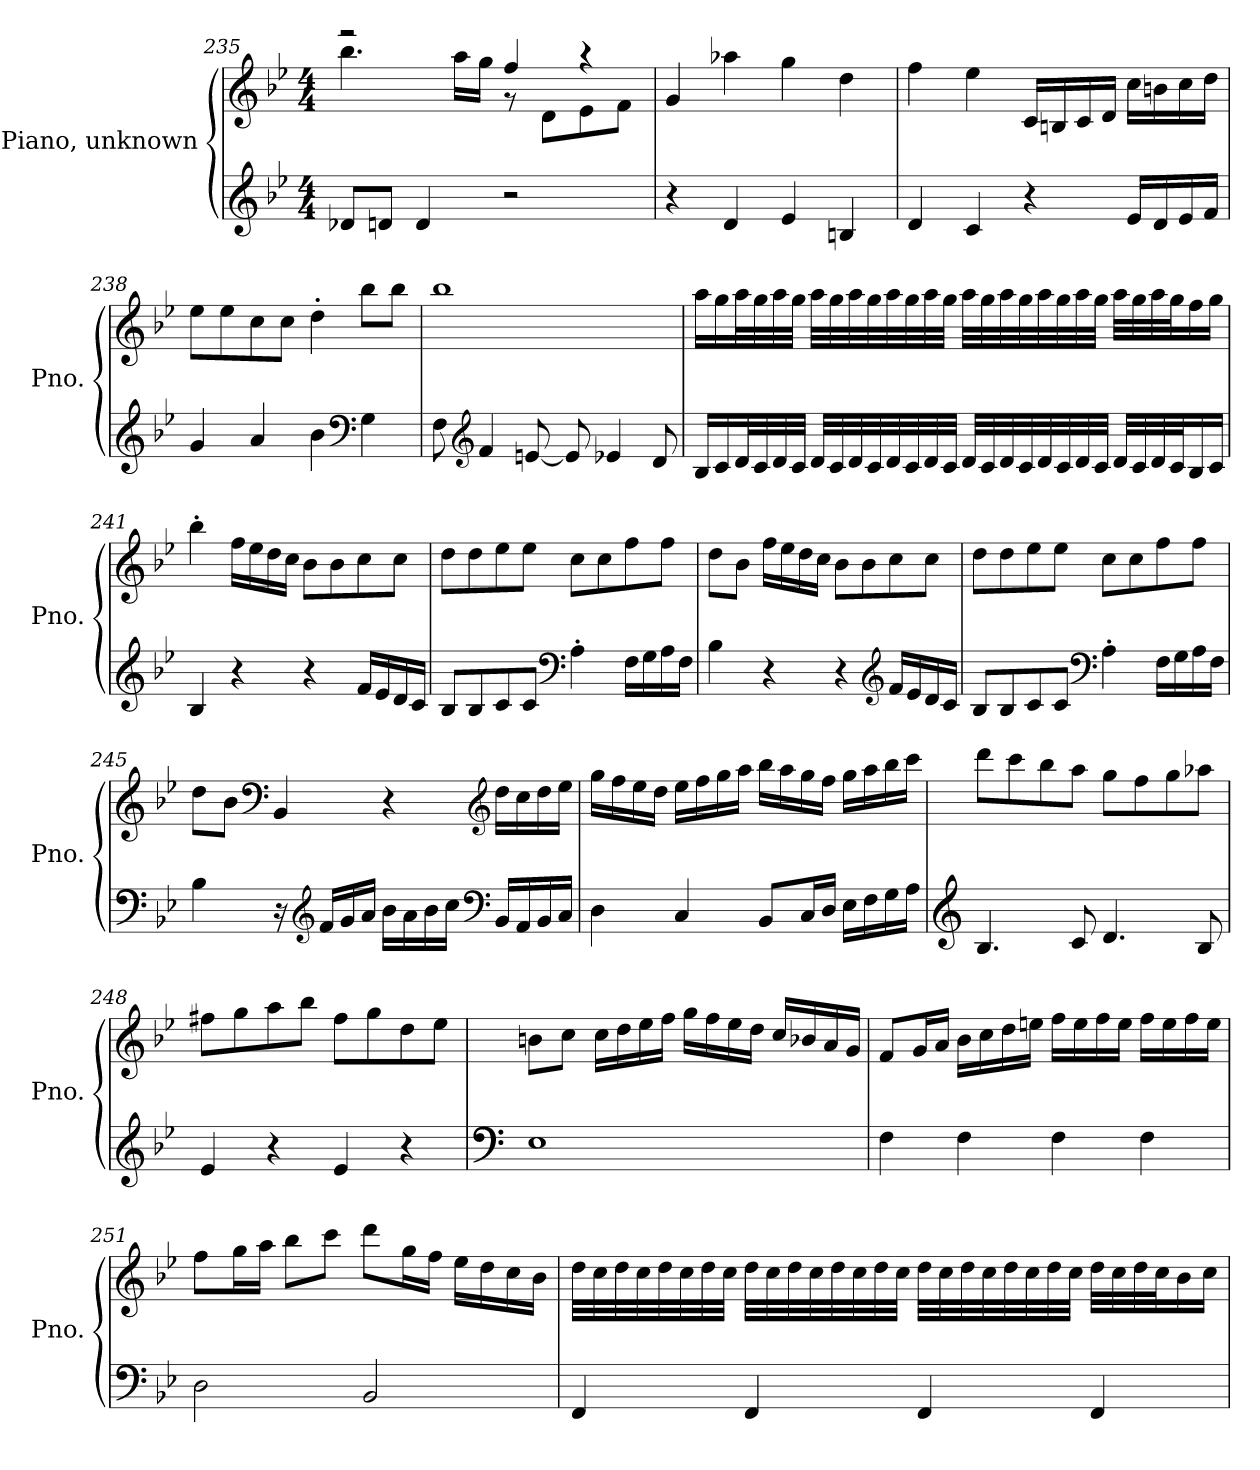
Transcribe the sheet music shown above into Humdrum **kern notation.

**kern	**kern
*part1	*part1
*staff2	*staff1
*I"Piano, unknown	*
*I'Pno.	*
*clefG2	*clefG2
*k[b-e-]	*k[b-e-]
*M4/4	*M4/4
=235	=235
*	*^
8d-X/L	2r	4.bb-\
8dn/J	.	.
4d/	.	.
.	.	16aa\LL
.	.	16gg\JJ
2r	4ff/	8r
.	.	8d\L
.	4r	8e-\
.	.	8f\J
*	*v	*v
=236	=236
4r	4g/
4d/	4aa-X\
4e-/	4gg\
4Bn/	4dd\
=237	=237
4d/	4ff\
4c/	4ee-\
4r	16c/LL
.	16Bn/
.	16c/
.	16d/JJ
16e-/LL	16cc\LL
16d/	16bn\
16e-/	16cc\
16f/JJ	16dd\JJ
!!LO:LB:g=z
=238	=238
4g/	8ee-\L
.	8ee-\
4a/	8cc\
.	8cc\J
4b-\	4dd'\
*clefF4	*
4G\	8bb-\L
.	8bb-\J
=239	=239
8F\	1bb-
*clefG2	*
4f/	.
[8en/	.
8e/]	.
4e-X/	.
8d/	.
!!LO:LB:g=z
=240	=240
16B-/LL	16aa\LL
16c/	16gg\
32d/L	32aa\L
32c/	32gg\
32d/	32aa\
32c/JJJ	32gg\JJJ
32d/LLL	32aa\LLL
32c/	32gg\
32d/	32aa\
32c/	32gg\
32d/	32aa\
32c/	32gg\
32d/	32aa\
32c/JJJ	32gg\JJJ
32d/LLL	32aa\LLL
32c/	32gg\
32d/	32aa\
32c/	32gg\
32d/	32aa\
32c/	32gg\
32d/	32aa\
32c/JJJ	32gg\JJJ
32d/LLL	32aa\LLL
32c/	32gg\
32d/	32aa\
32c/J	32gg\J
16B-/	16ff\
16c/JJ	16gg\JJ
=241	=241
4B-/	4bb-'\
4r	16ff\LL
.	16ee-\
.	16dd\
.	16cc\JJ
4r	8b-\L
.	8b-\
16f/LL	8cc\
16e-/	.
16d/	8cc\J
16c/JJ	.
!!LO:LB:g=z
=242	=242
8B-/L	8dd\L
8B-/	8dd\
8c/	8ee-\
8c/J	8ee-\J
*clefF4	*
4A'\	8cc\L
.	8cc\
16F\LL	8ff\
16G\	.
16A\	8ff\J
16F\JJ	.
=243	=243
4B-\	8dd\L
.	8b-\J
4r	16ff\LL
.	16ee-\
.	16dd\
.	16cc\JJ
4r	8b-\L
.	8b-\
*clefG2	*
16f/LL	8cc\
16e-/	.
16d/	8cc\J
16c/JJ	.
=244	=244
8B-/L	8dd\L
8B-/	8dd\
8c/	8ee-\
8c/J	8ee-\J
*clefF4	*
4A'\	8cc\L
.	8cc\
16F\LL	8ff\
16G\	.
16A\	8ff\J
16F\JJ	.
!!LO:LB:g=z
=245	=245
4B-\	8dd\L
.	8b-\J
*	*clefF4
16r	4BB-/
*clefG2	*
16f/LL	.
16g/	.
16a/JJ	.
16b-\LL	4r
16a\	.
16b-\	.
16cc\JJ	.
*clefF4	*clefG2
16BB-/LL	16dd\LL
16AA/	16cc\
16BB-/	16dd\
16C/JJ	16ee-\JJ
=246	=246
4D\	16gg\LL
.	16ff\
.	16ee-\
.	16dd\JJ
4C/	16ee-\LL
.	16ff\
.	16gg\
.	16aa\JJ
8BB-/L	16bb-\LL
.	16aa\
16C/L	16gg\
16D/JJ	16ff\JJ
16E-\LL	16gg\LL
16F\	16aa\
16G\	16bb-\
16A\JJ	16ccc\JJ
!!LO:LB:g=z
=247	=247
*clefG2	*
4.B-/	8ddd\L
.	8ccc\
.	8bb-\
8c/	8aa\J
4.d/	8gg\L
.	8ff\
.	8gg\
8B-/	8aa-X\J
=248	=248
4e-/	8ff#X\L
.	8gg\
4r	8aa\
.	8bb-\J
4e-/	8ff#\L
.	8gg\
4r	8dd\
.	8ee-\J
=249	=249
*clefF4	*
1E-	8bn\L
.	8cc\J
.	16cc\LL
.	16dd\
.	16ee-\
.	16ff\JJ
.	16gg\LL
.	16ff\
.	16ee-\
.	16dd\JJ
.	16cc/LL
.	16b-X/
.	16a/
.	16g/JJ
!!LO:PB:g=z
=250	=250
4F\	8f/L
.	16g/L
.	16a/JJ
4F\	16b-\LL
.	16cc\
.	16dd\
.	16een\JJ
4F\	16ff\LL
.	16ee\
.	16ff\
.	16ee\JJ
4F\	16ff\LL
.	16ee\
.	16ff\
.	16ee\JJ
=251	=251
2D\	8ff\L
.	16gg\L
.	16aa\JJ
.	8bb-\L
.	8ccc\J
2BB-/	8ddd\L
.	16gg\L
.	16ff\JJ
.	16ee-\LL
.	16dd\
.	16cc\
.	16b-\JJ
!!LO:LB:g=z
=252	=252
4FF/	32dd\LLL
.	32cc\
.	32dd\
.	32cc\
.	32dd\
.	32cc\
.	32dd\
.	32cc\JJJ
4FF/	32dd\LLL
.	32cc\
.	32dd\
.	32cc\
.	32dd\
.	32cc\
.	32dd\
.	32cc\JJJ
4FF/	32dd\LLL
.	32cc\
.	32dd\
.	32cc\
.	32dd\
.	32cc\
.	32dd\
.	32cc\JJJ
4FF/	32dd\LLL
.	32cc\
.	32dd\
.	32cc\J
.	16b-\
.	16cc\JJ
=	=
*-	*-
